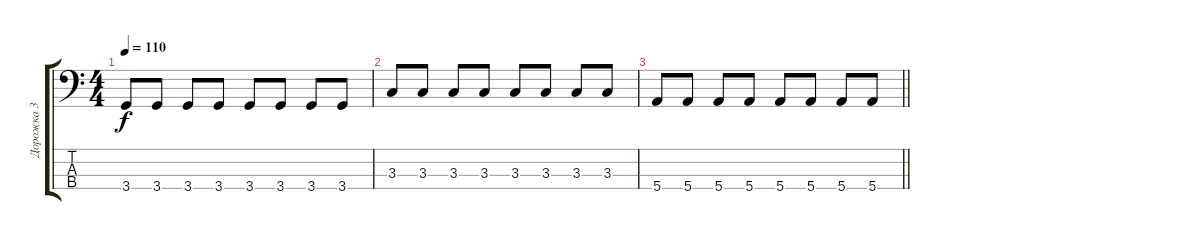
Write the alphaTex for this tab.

\track ("Дорожка 3" "Дорожка 3") {instrument electricbassfinger}
\staff {score tabs}
\tuning (G2 D2 A1 E1) {hide}
\ts (4 4)
\tempo 110
\clef f4
\ks c
3.4.8{dy f} 3.4.8 3.4.8 3.4.8 3.4.8 3.4.8 3.4.8 3.4.8 |
3.3.8 3.3.8 3.3.8 3.3.8 3.3.8 3.3.8 3.3.8 3.3.8 |
\barLineRight lightlight
5.4.8 5.4.8 5.4.8 5.4.8 5.4.8 5.4.8 5.4.8 5.4.8
